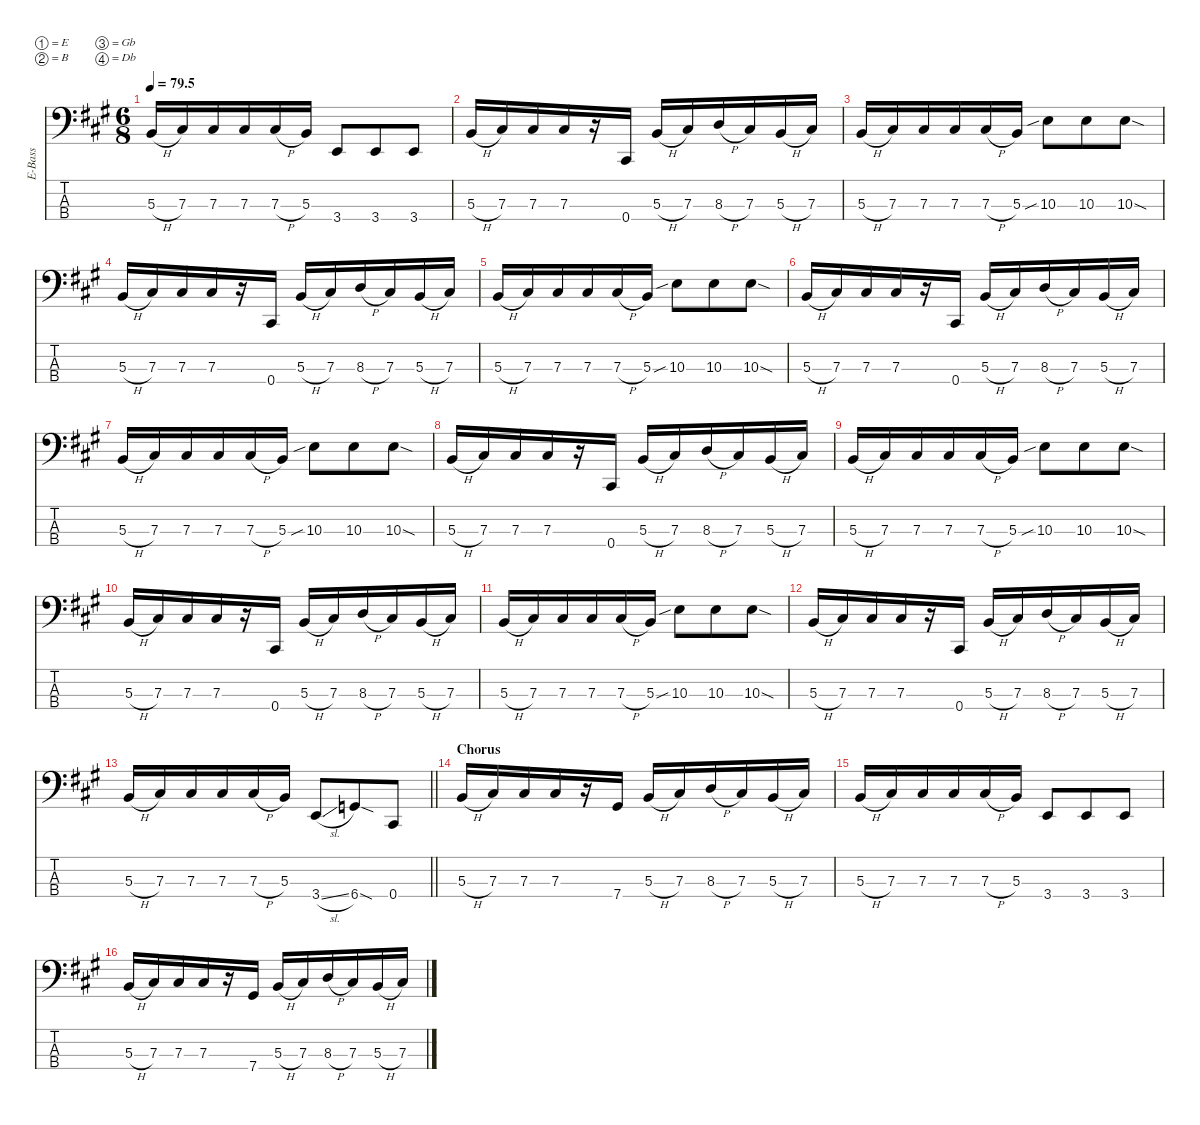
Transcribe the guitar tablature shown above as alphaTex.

\defaultSystemsLayout 4
\hideDynamics
\bracketExtendMode nobrackets
\otherSystemsTrackNameOrientation horizontal
\track ("Bass" "E-Bass") {instrument electricbassfinger}
\staff {score tabs}
\tuning (E2 B1 Gb1 Db1)
\ts (6 8)
\tempo
79.5
\accidentals auto
\clef f4
\ottava regular
\simile none
\ks a
5.3{h acc forcenatural}.16{dy f beam Up} 7.3{acc #}.16{beam Up} 7.3{acc #}.16{beam Up} 7.3{acc #}.16{beam Up} 7.3{h acc #}.16{beam Up} 5.3{acc forcenatural}.16{beam Up} 3.4{acc forcenatural}.8{beam Up} 3.4{acc forcenatural}.8{beam Up} 3.4{acc forcenatural}.8{beam Up} |
5.3{h acc forcenatural}.16{beam Up} 7.3{acc #}.16{beam Up} 7.3{acc #}.16{beam Up} 7.3{acc #}.16{beam Up} r.16{beam Up} 0.4{acc #}.16{beam Up} 5.3{h acc forcenatural}.16{beam Up} 7.3{acc #}.16{beam Up} 8.3{h acc forcenatural}.16{beam Up} 7.3{acc #}.16{beam Up} 5.3{h acc forcenatural}.16{beam Up} 7.3{acc #}.16{beam Up} |
5.3{h acc forcenatural}.16{beam Up} 7.3{acc #}.16{beam Up} 7.3{acc #}.16{beam Up} 7.3{acc #}.16{beam Up} 7.3{h acc #}.16{beam Up} 5.3{acc forcenatural}.16{beam Up} 10.3{sib acc forcenatural}.8{beam Down} 10.3{acc forcenatural}.8{beam Down} 10.3{sod acc forcenatural}.8{beam Down} |
5.3{h acc forcenatural}.16{beam Up} 7.3{acc #}.16{beam Up} 7.3{acc #}.16{beam Up} 7.3{acc #}.16{beam Up} r.16{beam Up} 0.4{acc #}.16{beam Up} 5.3{h acc forcenatural}.16{beam Up} 7.3{acc #}.16{beam Up} 8.3{h acc forcenatural}.16{beam Up} 7.3{acc #}.16{beam Up} 5.3{h acc forcenatural}.16{beam Up} 7.3{acc #}.16{beam Up} |
5.3{h acc forcenatural}.16{beam Up} 7.3{acc #}.16{beam Up} 7.3{acc #}.16{beam Up} 7.3{acc #}.16{beam Up} 7.3{h acc #}.16{beam Up} 5.3{acc forcenatural}.16{beam Up} 10.3{sib acc forcenatural}.8{beam Down} 10.3{acc forcenatural}.8{beam Down} 10.3{sod acc forcenatural}.8{beam Down} |
5.3{h acc forcenatural}.16{beam Up} 7.3{acc #}.16{beam Up} 7.3{acc #}.16{beam Up} 7.3{acc #}.16{beam Up} r.16{beam Up} 0.4{acc #}.16{beam Up} 5.3{h acc forcenatural}.16{beam Up} 7.3{acc #}.16{beam Up} 8.3{h acc forcenatural}.16{beam Up} 7.3{acc #}.16{beam Up} 5.3{h acc forcenatural}.16{beam Up} 7.3{acc #}.16{beam Up} |
5.3{h acc forcenatural}.16{beam Up} 7.3{acc #}.16{beam Up} 7.3{acc #}.16{beam Up} 7.3{acc #}.16{beam Up} 7.3{h acc #}.16{beam Up} 5.3{acc forcenatural}.16{beam Up} 10.3{sib acc forcenatural}.8{beam Down} 10.3{acc forcenatural}.8{beam Down} 10.3{sod acc forcenatural}.8{beam Down} |
5.3{h acc forcenatural}.16{beam Up} 7.3{acc #}.16{beam Up} 7.3{acc #}.16{beam Up} 7.3{acc #}.16{beam Up} r.16{beam Up} 0.4{acc #}.16{beam Up} 5.3{h acc forcenatural}.16{beam Up} 7.3{acc #}.16{beam Up} 8.3{h acc forcenatural}.16{beam Up} 7.3{acc #}.16{beam Up} 5.3{h acc forcenatural}.16{beam Up} 7.3{acc #}.16{beam Up} |
5.3{h acc forcenatural}.16{beam Up} 7.3{acc #}.16{beam Up} 7.3{acc #}.16{beam Up} 7.3{acc #}.16{beam Up} 7.3{h acc #}.16{beam Up} 5.3{acc forcenatural}.16{beam Up} 10.3{sib acc forcenatural}.8{beam Down} 10.3{acc forcenatural}.8{beam Down} 10.3{sod acc forcenatural}.8{beam Down} |
5.3{h acc forcenatural}.16{beam Up} 7.3{acc #}.16{beam Up} 7.3{acc #}.16{beam Up} 7.3{acc #}.16{beam Up} r.16{beam Up} 0.4{acc #}.16{beam Up} 5.3{h acc forcenatural}.16{beam Up} 7.3{acc #}.16{beam Up} 8.3{h acc forcenatural}.16{beam Up} 7.3{acc #}.16{beam Up} 5.3{h acc forcenatural}.16{beam Up} 7.3{acc #}.16{beam Up} |
5.3{h acc forcenatural}.16{beam Up} 7.3{acc #}.16{beam Up} 7.3{acc #}.16{beam Up} 7.3{acc #}.16{beam Up} 7.3{h acc #}.16{beam Up} 5.3{acc forcenatural}.16{beam Up} 10.3{sib acc forcenatural}.8{beam Down} 10.3{acc forcenatural}.8{beam Down} 10.3{sod acc forcenatural}.8{beam Down} |
5.3{h acc forcenatural}.16{beam Up} 7.3{acc #}.16{beam Up} 7.3{acc #}.16{beam Up} 7.3{acc #}.16{beam Up} r.16{beam Up} 0.4{acc #}.16{beam Up} 5.3{h acc forcenatural}.16{beam Up} 7.3{acc #}.16{beam Up} 8.3{h acc forcenatural}.16{beam Up} 7.3{acc #}.16{beam Up} 5.3{h acc forcenatural}.16{beam Up} 7.3{acc #}.16{beam Up} |
\barLineRight lightlight
5.3{h acc forcenatural}.16{beam Up} 7.3{acc #}.16{beam Up} 7.3{acc #}.16{beam Up} 7.3{acc #}.16{beam Up} 7.3{h acc #}.16{beam Up} 5.3{acc forcenatural}.16{beam Up} 3.4{sl acc forcenatural}.8{beam Up} 6.4{sod acc forcenatural}.8{beam Up} 0.4{acc #}.8{beam Up} |
\section ("" "Chorus")
5.3{h acc forcenatural}.16{beam Up} 7.3{acc #}.16{beam Up} 7.3{acc #}.16{beam Up} 7.3{acc #}.16{beam Up} r.16{beam Up} 7.4{acc #}.16{beam Up} 5.3{h acc forcenatural}.16{beam Up} 7.3{acc #}.16{beam Up} 8.3{h acc forcenatural}.16{beam Up} 7.3{acc #}.16{beam Up} 5.3{h acc forcenatural}.16{beam Up} 7.3{acc #}.16{beam Up} |
5.3{h acc forcenatural}.16{beam Up} 7.3{acc #}.16{beam Up} 7.3{acc #}.16{beam Up} 7.3{acc #}.16{beam Up} 7.3{h acc #}.16{beam Up} 5.3{acc forcenatural}.16{beam Up} 3.4{acc forcenatural}.8{beam Up} 3.4{acc forcenatural}.8{beam Up} 3.4{acc forcenatural}.8{beam Up} |
5.3{h acc forcenatural}.16{beam Up} 7.3{acc #}.16{beam Up} 7.3{acc #}.16{beam Up} 7.3{acc #}.16{beam Up} r.16{beam Up} 7.4{acc #}.16{beam Up} 5.3{h acc forcenatural}.16{beam Up} 7.3{acc #}.16{beam Up} 8.3{h acc forcenatural}.16{beam Up} 7.3{acc #}.16{beam Up} 5.3{h acc forcenatural}.16{beam Up} 7.3{acc #}.16{beam Up}
